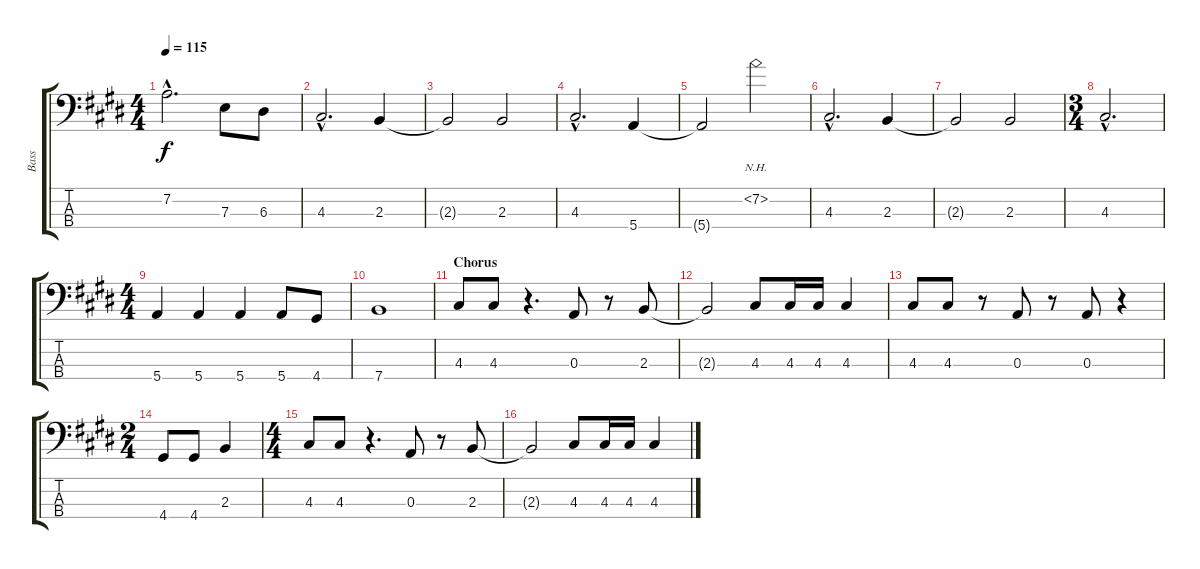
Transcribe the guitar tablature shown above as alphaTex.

\track ("Bass" "Bass") {instrument electricbassfinger}
\staff {score tabs}
\tuning (G2 D2 A1 E1) {hide}
\ts (4 4)
\tempo 115
\clef f4
\ks e
7.2{hac t}.2{d dy f} 7.3.8 6.3.8 |
4.3{hac}.2{d} 2.3.4 |
2.3{t}.2 2.3.2 |
4.3{hac}.2{d} 5.4.4 |
5.4{t}.2 7.2{nh}.2 |
4.3{hac}.2{d} 2.3.4 |
2.3{t}.2 2.3.2 |
\ts (3 4)
4.3{hac}.2{d} |
\ts (4 4)
5.4.4 5.4.4 5.4.4 5.4.8 4.4.8 |
7.4.1 |
\section ("" "Chorus")
4.3.8 4.3.8 r.4{d} 0.3.8 r.8 2.3.8 |
2.3{t}.2 4.3.8 4.3.16 4.3.16 4.3.4 |
4.3.8 4.3.8 r.8 0.3.8 r.8 0.3.8 r.4 |
\ts (2 4)
4.4.8 4.4.8 2.3.4 |
\ts (4 4)
4.3.8 4.3.8 r.4{d} 0.3.8 r.8 2.3.8 |
2.3{t}.2 4.3.8 4.3.16 4.3.16 4.3.4
